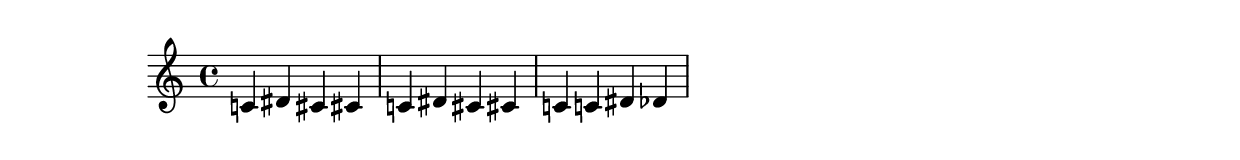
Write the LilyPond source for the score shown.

%% Do not edit this file; it is automatically
%% generated from LSR http://lsr.dsi.unimi.it
%% This file is in the public domain.
\version "2.13.4"

\header {
%% Translation of GIT committish: 59968a089729d7400f8ece38d5bc98dbb3656a2b
  texidocfr = "
Au début du XXème siècle, Schoenberg, Berg et Webern -- la « Seconde »
école de Vienne -- imaginèrent de donner une importance comparable aux
douze notes de la gamme chromatique, et éviter ainsi toute tonalité.
Pour ce faire, ces compositions font apparaître une altération à chaque
note, y compris un bécarre, pour mettre en exergue cette nouvelle
approche de la théorie et du langage musicaux.

Voici comment obtenir une telle notation.

"
  doctitlefr = "Le dodécaphonisme : toute note est altérée"


  lsrtags = "pitches"

%% Translation of GIT committish: b2d4318d6c53df8469dfa4da09b27c15a374d0ca
  doctitlees = "Alteraciones de estilo dodecafónico para todas las notas, incluidas las naturales"
  texidoces = "
En las obras de principios del s.XX, empezando por Schoenberg, Berg y
Webern (la \"Segunda\" escuela de Viena), cada nota de la escala de
doce tonos se debe tratar con igualdad, sin ninguna jerarquía como los
grados clásicos tonales.  Por tanto, estos compositores imprimen una
alteración accidental para cada nota, incluso en las notas naturales,
para enfatizar su nuevo enfoque de la teoría y el lenguaje musicales.

Este fragmento de código muestra cómo conseguir dichas reglas de
notación.

"

%% Translation of GIT committish: d96023d8792c8af202c7cb8508010c0d3648899d
  texidocde = "
 In Werken des fürhen 20. Jahrhundert, angefangen mit Schönberg, Berg
 und Webern (die zweite Wiener Schule), wird jeder Ton der
 Zwölftonleiter als gleichwertig erachtet, ohne hierarchische
 Ordnung.  Deshalb wird in dieser Musik für jede Note ein Versetzungszeichen
 ausgegeben, auch für unalterierte Tonhöhen, um das neue Verständnis
 der Musiktheorie und Musiksprache zu verdeutlichen.

 Dieser Schnipsel zeigt, wie derartige Notationsregeln zu erstellen sind.
 "
  doctitlede = "Versetzungszeichen für jede Note im Stil der Zwölftonmusik"

  texidoc = "
In early 20th century works, starting with Schoenberg, Berg and Webern
(the @qq{Second} Viennese school), every pitch in the twelve-tone scale
has to be regarded as equal, without any hierarchy such as the
classical (tonal) degrees. Therefore, these composers print one
accidental for each note, even at natural pitches, to emphasize their
new approach to music theory and language.

This snippet shows how to achieve such notation rules.

"
  doctitle = "Dodecaphonic-style accidentals for each note including naturals"
} % begin verbatim

\score {
  \new Staff {
    #(set-accidental-style 'dodecaphonic)
    c'4 dis' cis' cis'
    c'4 dis' cis' cis'
    c'4 c' dis' des'
  }
  \layout {
    \context {
      \Staff
      \remove "Key_engraver"
    }
  }
}

